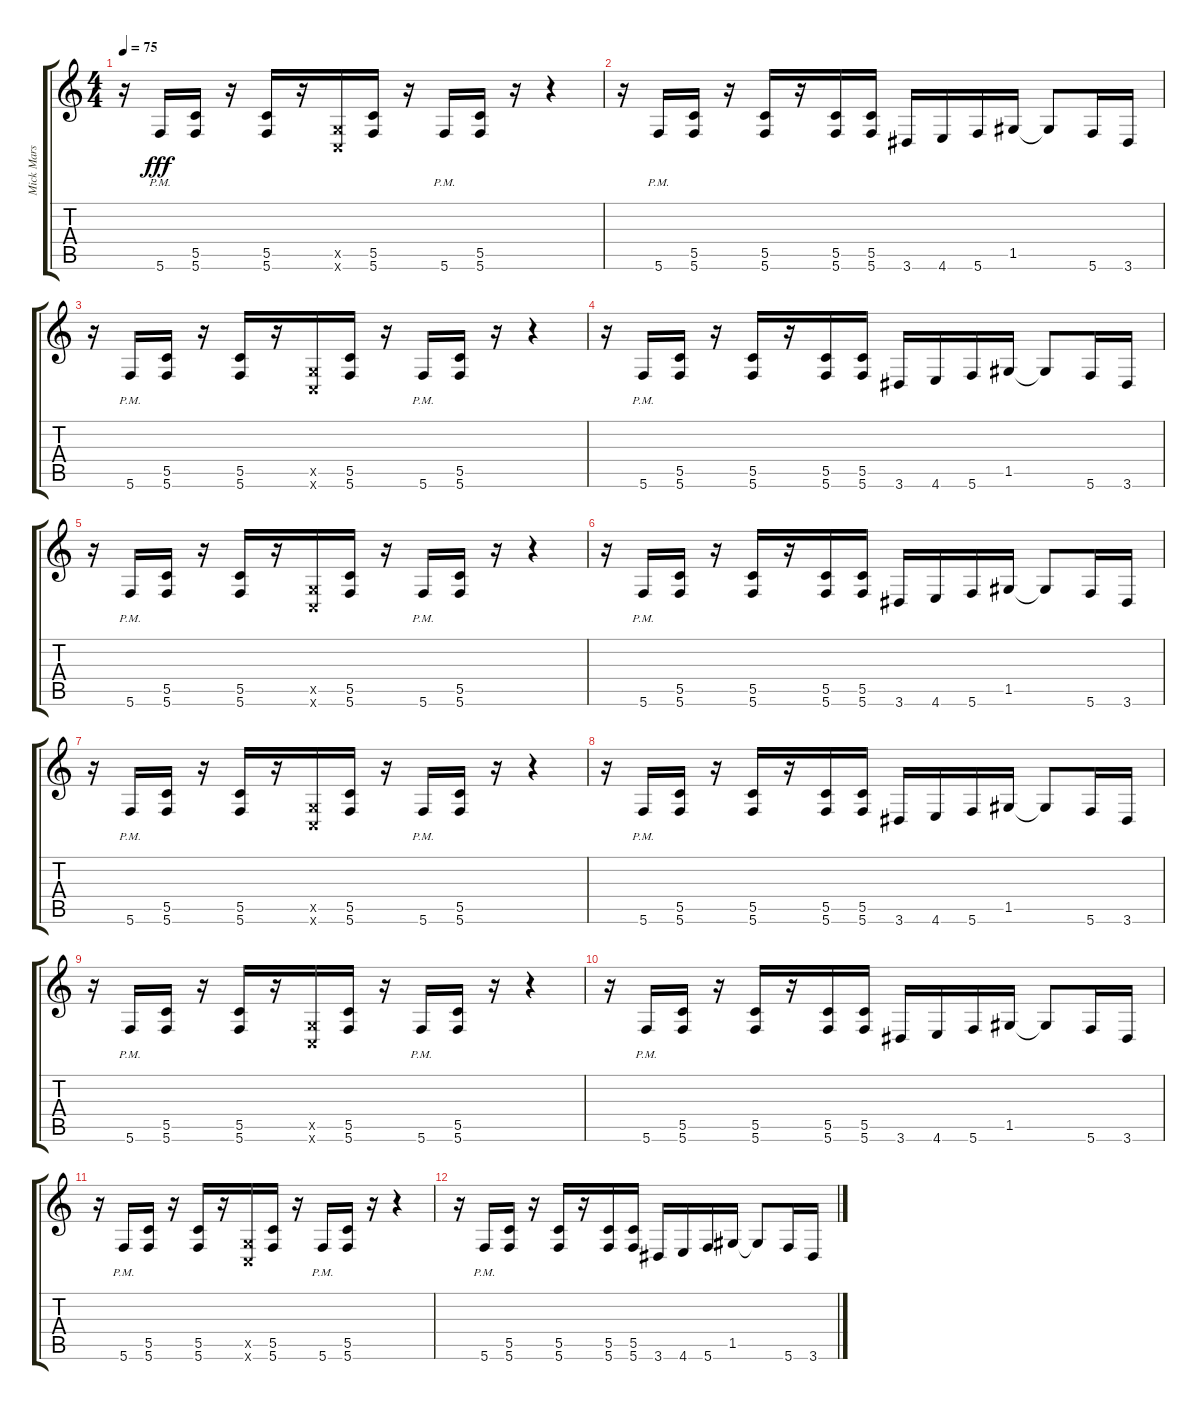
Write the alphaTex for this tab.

\track ("Mick Mars - Rhytm Guitar" "Mick Mars ") {instrument distortionguitar}
\staff {score tabs}
\tuning (D4 A3 F3 C3 G2 C2) {hide}
\ts (4 4)
\tempo 75
\clef g2
\ks c
r.16{dy fff} 5.6{pm}.16 (5.5 5.6).16 r.16 (5.5 5.6).16 r.16 (0.5{x} 0.6{x}).16 (5.5 5.6).16 r.16 5.6{pm}.16 (5.5 5.6).16 r.16 r.4 |
r.16 5.6{pm}.16 (5.5 5.6).16 r.16 (5.5 5.6).16 r.16 (5.5 5.6).16 (5.5 5.6).16 3.6.16 4.6.16 5.6.16 1.5.16 1.5{t}.8 5.6.16 3.6.16 |
r.16 5.6{pm}.16 (5.5 5.6).16 r.16 (5.5 5.6).16 r.16 (0.5{x} 0.6{x}).16 (5.5 5.6).16 r.16 5.6{pm}.16 (5.5 5.6).16 r.16 r.4 |
r.16 5.6{pm}.16 (5.5 5.6).16 r.16 (5.5 5.6).16 r.16 (5.5 5.6).16 (5.5 5.6).16 3.6.16 4.6.16 5.6.16 1.5.16 1.5{t}.8 5.6.16 3.6.16 |
r.16 5.6{pm}.16 (5.5 5.6).16 r.16 (5.5 5.6).16 r.16 (0.5{x} 0.6{x}).16 (5.5 5.6).16 r.16 5.6{pm}.16 (5.5 5.6).16 r.16 r.4 |
r.16 5.6{pm}.16 (5.5 5.6).16 r.16 (5.5 5.6).16 r.16 (5.5 5.6).16 (5.5 5.6).16 3.6.16 4.6.16 5.6.16 1.5.16 1.5{t}.8 5.6.16 3.6.16 |
r.16 5.6{pm}.16 (5.5 5.6).16 r.16 (5.5 5.6).16 r.16 (0.5{x} 0.6{x}).16 (5.5 5.6).16 r.16 5.6{pm}.16 (5.5 5.6).16 r.16 r.4 |
r.16 5.6{pm}.16 (5.5 5.6).16 r.16 (5.5 5.6).16 r.16 (5.5 5.6).16 (5.5 5.6).16 3.6.16 4.6.16 5.6.16 1.5.16 1.5{t}.8 5.6.16 3.6.16 |
r.16 5.6{pm}.16 (5.5 5.6).16 r.16 (5.5 5.6).16 r.16 (0.5{x} 0.6{x}).16 (5.5 5.6).16 r.16 5.6{pm}.16 (5.5 5.6).16 r.16 r.4 |
r.16 5.6{pm}.16 (5.5 5.6).16 r.16 (5.5 5.6).16 r.16 (5.5 5.6).16 (5.5 5.6).16 3.6.16 4.6.16 5.6.16 1.5.16 1.5{t}.8 5.6.16 3.6.16 |
r.16 5.6{pm}.16 (5.5 5.6).16 r.16 (5.5 5.6).16 r.16 (0.5{x} 0.6{x}).16 (5.5 5.6).16 r.16 5.6{pm}.16 (5.5 5.6).16 r.16 r.4 |
r.16 5.6{pm}.16 (5.5 5.6).16 r.16 (5.5 5.6).16 r.16 (5.5 5.6).16 (5.5 5.6).16 3.6.16 4.6.16 5.6.16 1.5.16 1.5{t}.8 5.6.16 3.6.16
